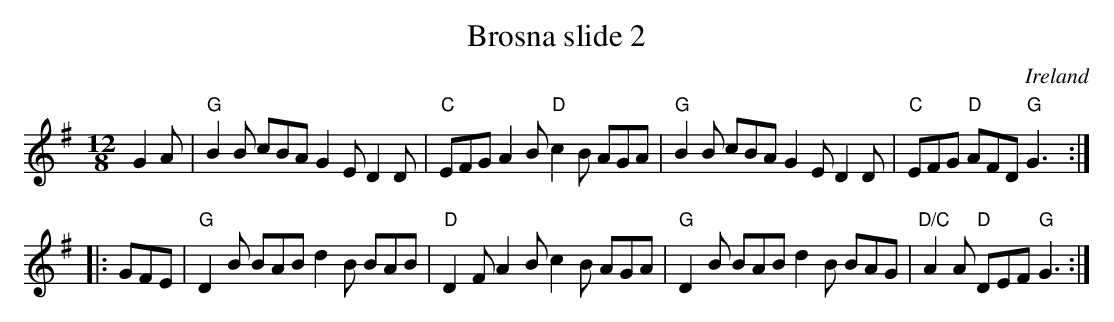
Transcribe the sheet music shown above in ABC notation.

X:1
T:Brosna slide 2
O:Ireland
M:12/8
L:1/8
K:G
G2A|\
"G"B2B cBA G2E D2D|"C"EFG A2B "D"c2B AGA|\
"G"B2B cBA G2E D2D|"C"EFG "D"AFD "G"G3:|
|:GFE|\
"G"D2B BAB d2B BAB|"D"D2F A2B c2B AGA|\
"G"D2B BAB d2B BAG|"D/C"A2A "D"DEF "G"G3:|
